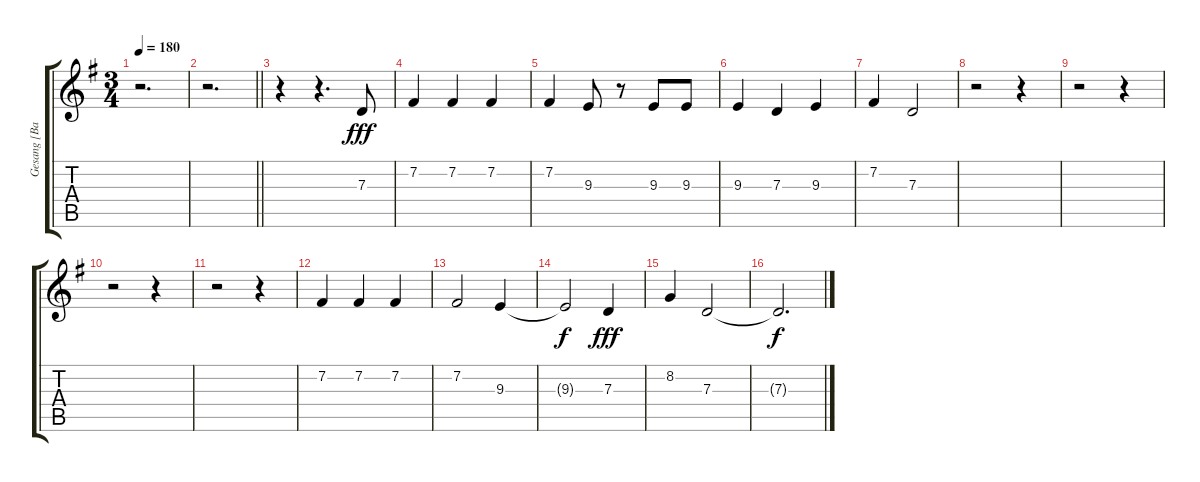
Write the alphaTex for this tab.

\track ("Gesang [Back/Farin]" "Gesang [Ba") {instrument voiceoohs}
\staff {score tabs}
\tuning (E4 B3 G3 D3 A2 E2) {hide}
\ts (3 4)
\tempo 180
\clef g2
\ks eminor
r.2{d dy fff} |
\barLineRight lightlight
r.2{d} |
r.4 r.4{d} 7.3.8 |
7.2.4 7.2.4 7.2.4 |
7.2.4 9.3.8 r.8 9.3.8 9.3.8 |
9.3.4 7.3.4 9.3.4 |
7.2.4 7.3.2 |
r.2 r.4 |
r.2 r.4 |
r.2 r.4 |
r.2 r.4 |
7.2.4 7.2.4 7.2.4 |
7.2.2 9.3.4 |
9.3{t}.2{dy f} 7.3.4{dy fff} |
8.2.4 7.3.2 |
7.3{t}.2{d dy f}
